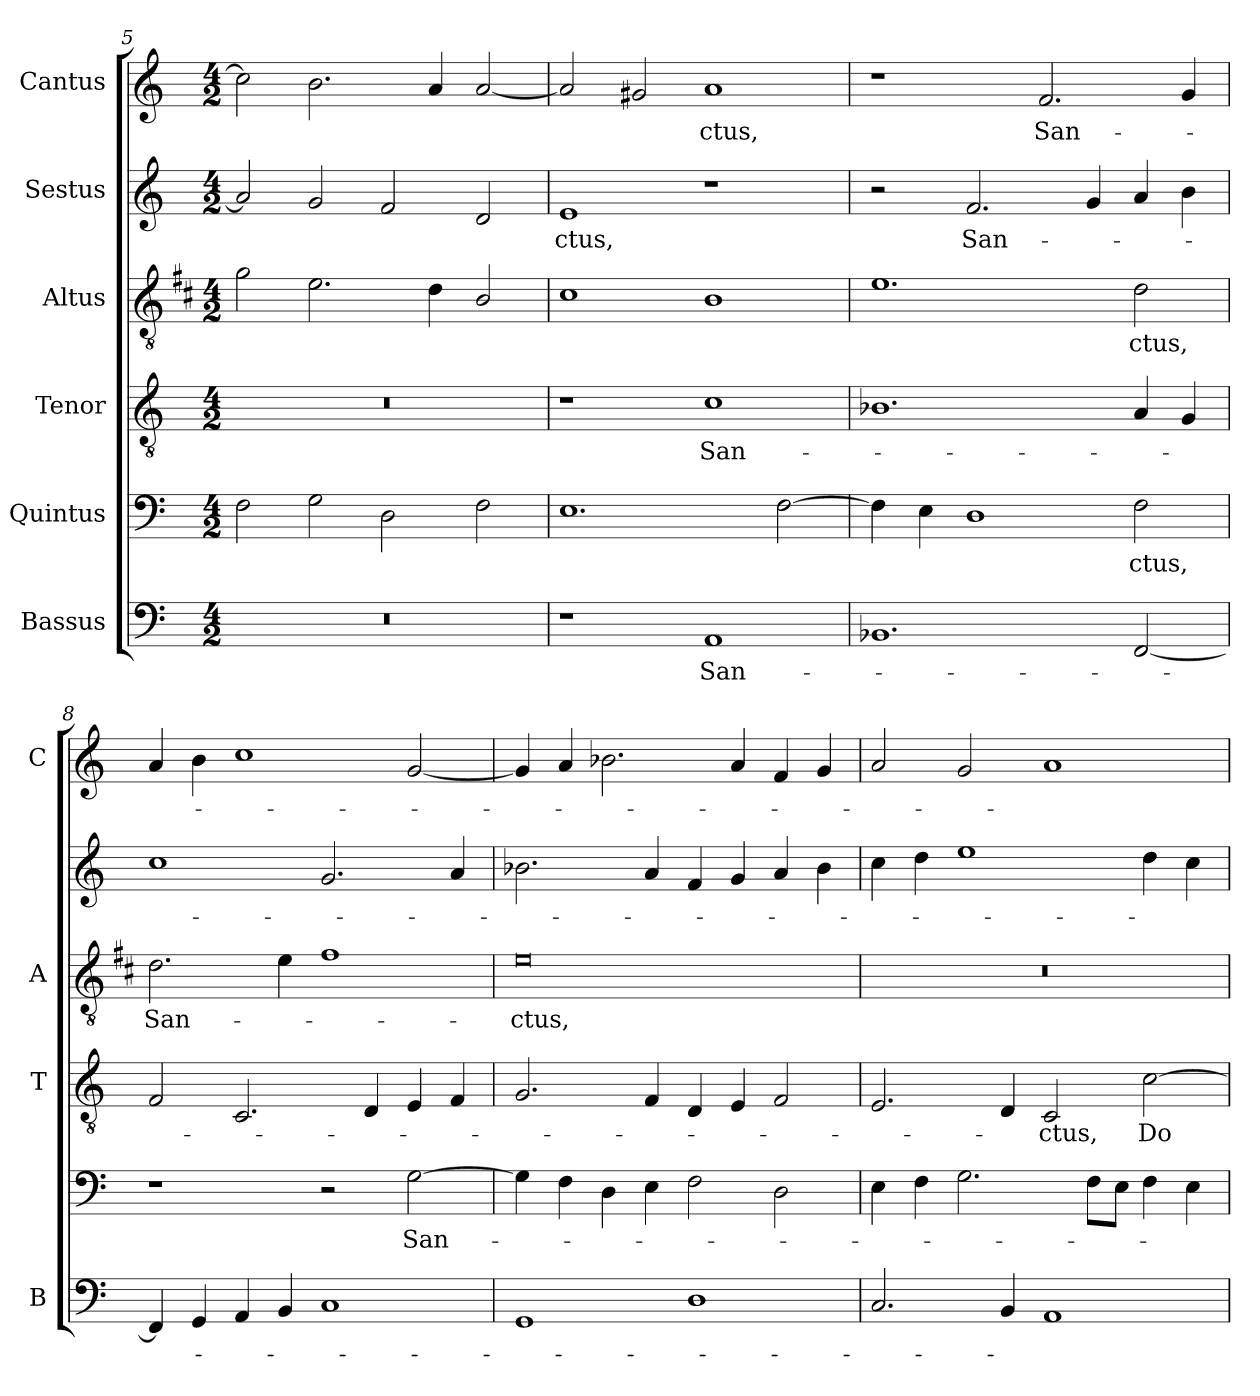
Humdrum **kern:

**kern	**text	**kern	**text	**kern	**text	**kern	**text	**kern	**text	**kern	**text
*part6	*part6	*part5	*part5	*part4	*part4	*part3	*part3	*part2	*part2	*part1	*part1
*staff6	*staff6	*staff5	*staff5	*staff4	*staff4	*staff3	*staff3	*staff2	*staff2	*staff1	*staff1
*I"Bassus	*	*I"Quintus	*	*I"Tenor	*	*I"Altus	*	*I"Sestus	*	*I"Cantus	*
*I'B	*	*	*	*I'T	*	*I'A	*	*	*	*I'C	*
*clefF4	*	*clefF4	*	*clefGv2	*	*clefGv2	*	*clefG2	*	*clefG2	*
*	*	*	*	*	*	*ITrd1c2	*	*	*	*	*
*k[]	*	*k[]	*	*k[]	*	*k[]	*	*k[]	*	*k[]	*
*C:	*	*C:	*	*C:	*	*C:	*	*C:	*	*C:	*
*M4/2	*	*M4/2	*	*M4/2	*	*M4/2	*	*M4/2	*	*M4/2	*
=5	=5	=5	=5	=5	=5	=5	=5	=5	=5	=5	=5
0r	.	2F\	.	0r	.	2f\	.	2a/]	.	2cc\]	.
.	.	2G\	.	.	.	2.d\	.	2g/	.	2.b\	.
.	.	2D\	.	.	.	.	.	2f/	.	.	.
.	.	.	.	.	.	4c\	.	.	.	4a/	.
.	.	2F\	.	.	.	2A/	.	2d/	.	[2a/	.
!!LO:LB:g=z
=6	=6	=6	=6	=6	=6	=6	=6	=6	=6	=6	=6
!	!	!	!	!	!	!	!	!	!LO:LY:b	!	!
1r	.	1.E	.	1r	.	1B	.	1e	-ctus,	2a/]	.
.	.	.	.	.	.	.	.	.	.	2g#X/	.
!	!LO:LY:b	!	!	!	!LO:LY:b	!	!	!	!	!	!LO:LY:b
1AA	San-	.	.	1c	San-	1A	.	1r	.	1a	-ctus,
.	.	[2F\	.	.	.	.	.	.	.	.	.
=7	=7	=7	=7	=7	=7	=7	=7	=7	=7	=7	=7
1.BB-X	.	4F\]	.	1.B-X	.	1.d	.	2r	.	1r	.
.	.	4E\	.	.	.	.	.	.	.	.	.
!	!	!	!	!	!	!	!	!	!LO:LY:b	!	!
.	.	1D	.	.	.	.	.	2.f/	San-	.	.
!	!	!	!	!	!	!	!	!	!	!	!LO:LY:b
.	.	.	.	.	.	.	.	.	.	2.f/	San-
.	.	.	.	.	.	.	.	4g/	.	.	.
!	!	!	!LO:LY:b	!	!	!	!LO:LY:b	!	!	!	!
[2FF/	.	2F\	-ctus,	4A/	.	2c\	-ctus,	4a/	.	.	.
.	.	.	.	4G/	.	.	.	4b\	.	4g/	.
=8	=8	=8	=8	=8	=8	=8	=8	=8	=8	=8	=8
!	!	!	!	!	!	!	!LO:LY:b	!	!	!	!
4FF/]	.	1r	.	2F/	.	2.c\	San-	1cc	.	4a/	.
4GG/	.	.	.	.	.	.	.	.	.	4b\	.
4AA/	.	.	.	2.C/	.	.	.	.	.	1cc	.
4BB/	.	.	.	.	.	4d\	.	.	.	.	.
1C	.	2r	.	.	.	1e	.	2.g/	.	.	.
.	.	.	.	4D/	.	.	.	.	.	.	.
!	!	!	!LO:LY:b	!	!	!	!	!	!	!	!
.	.	[2G\	San-	4E/	.	.	.	.	.	[2g/	.
.	.	.	.	4F/	.	.	.	4a/	.	.	.
=9	=9	=9	=9	=9	=9	=9	=9	=9	=9	=9	=9
!	!	!	!	!	!	!	!LO:LY:b	!	!	!	!
1GG	.	4G\]	.	2.G/	.	0d	-ctus,	2.b-X\	.	4g/]	.
.	.	4F\	.	.	.	.	.	.	.	4a/	.
.	.	4D\	.	.	.	.	.	.	.	2.b-X\	.
.	.	4E\	.	4F/	.	.	.	4a/	.	.	.
1D	.	2F\	.	4D/	.	.	.	4f/	.	.	.
.	.	.	.	4E/	.	.	.	4g/	.	4a/	.
.	.	2D\	.	2F/	.	.	.	4a/	.	4f/	.
.	.	.	.	.	.	.	.	4b-\	.	4g/	.
=10	=10	=10	=10	=10	=10	=10	=10	=10	=10	=10	=10
2.C/	.	4E\	.	2.E/	.	0r	.	4cc\	.	2a/	.
.	.	4F\	.	.	.	.	.	4dd\	.	.	.
.	.	2.G\	.	.	.	.	.	1ee	.	2g/	.
4BB/	.	.	.	4D/	.	.	.	.	.	.	.
!	!	!	!	!	!LO:LY:b	!	!	!	!	!	!
1AA	.	.	.	2C/	-ctus,	.	.	.	.	1a	.
.	.	8F\L	.	.	.	.	.	.	.	.	.
.	.	8E\J	.	.	.	.	.	.	.	.	.
!	!	!	!	!	!LO:LY:b	!	!	!	!	!	!
.	.	4F\	.	[2c\	Do-	.	.	4dd\	.	.	.
.	.	4E\	.	.	.	.	.	4cc\	.	.	.
=	=	=	=	=	=	=	=	=	=	=	=
*-	*-	*-	*-	*-	*-	*-	*-	*-	*-	*-	*-
